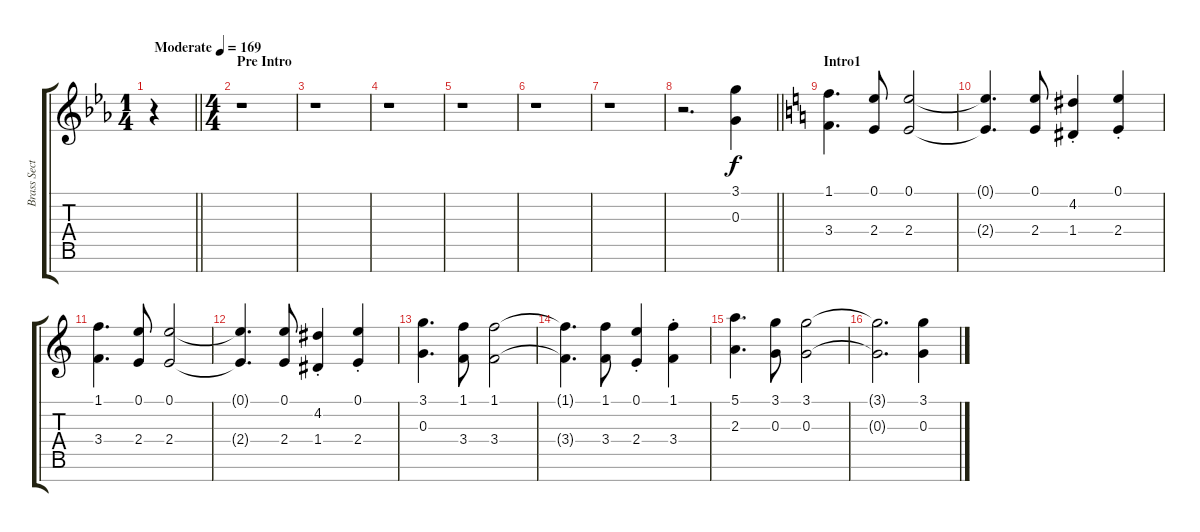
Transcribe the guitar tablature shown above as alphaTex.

\track ("Brass Section I" "Brass Sect") {instrument brasssection}
\staff {score tabs}
\tuning (E5 B4 G4 D4 A3 E3 B2) {hide}
\ts (1 4)
\tempo (169 "Moderate")
\clef g2
\barLineRight lightlight
\ks eb
r.4{dy f instrument brasssection} |
\ts (4 4)
\section ("" "Pre Intro")
r.1 |
r.1 |
r.1 |
r.1 |
r.1 |
r.1 |
\barLineRight lightlight
r.2{d} (3.1 0.3).4 |
\section ("" "Intro1")
\ks c
(1.1 3.4).4{d} (0.1 2.4).8 (0.1 2.4).2 |
(0.1{t} 2.4{t}).4{d} (0.1 2.4).8 (4.2{st} 1.4{st}).4 (0.1{st} 2.4{st}).4 |
(1.1 3.4).4{d} (0.1 2.4).8 (0.1 2.4).2 |
(0.1{t} 2.4{t}).4{d} (0.1 2.4).8 (4.2{st} 1.4{st}).4 (0.1{st} 2.4).4 |
(3.1 0.3).4{d} (1.1 3.4).8 (1.1 3.4).2 |
(1.1{t} 3.4{t}).4{d} (1.1 3.4).8 (0.1{st} 2.4{st}).4 (1.1{st} 3.4).4 |
(5.1 2.3).4{d} (3.1 0.3).8 (3.1 0.3).2 |
(3.1{t} 0.3{t}).2{d} (3.1 0.3).4
